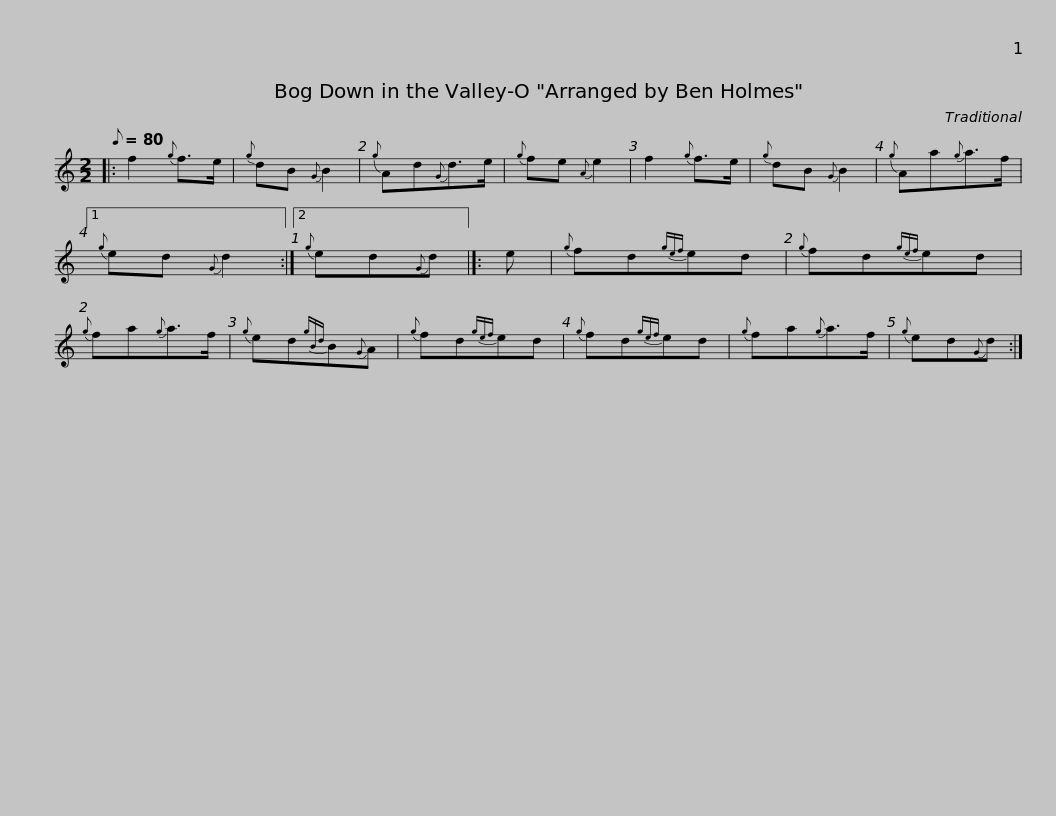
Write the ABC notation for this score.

X:1
L:1/8
Q:1/8=80
M:2/2
I:linebreak $
K:C
V:1 treble
V:1
|: f2{g} f>e |{g} dB{G} B2 |{g} Ad{G}d>e |${g} fe{A} e2 | f2{g} f>e | %5
{g} dB{G} B2 |${g} Aa{g}a>f |1{g} ed{G} d2 :|2{g} ed{G}d |]:$ e | %10
{g} fd{gef}ed |{g} fd{gef}ed |{g} fa{g}a>f |${g} ed{gBd}B{G}A |{g} fd{gef}ed | %15
{g} fd{gef}ed |${g} fa{g}a>f |{g} ed{G}d :| %18
